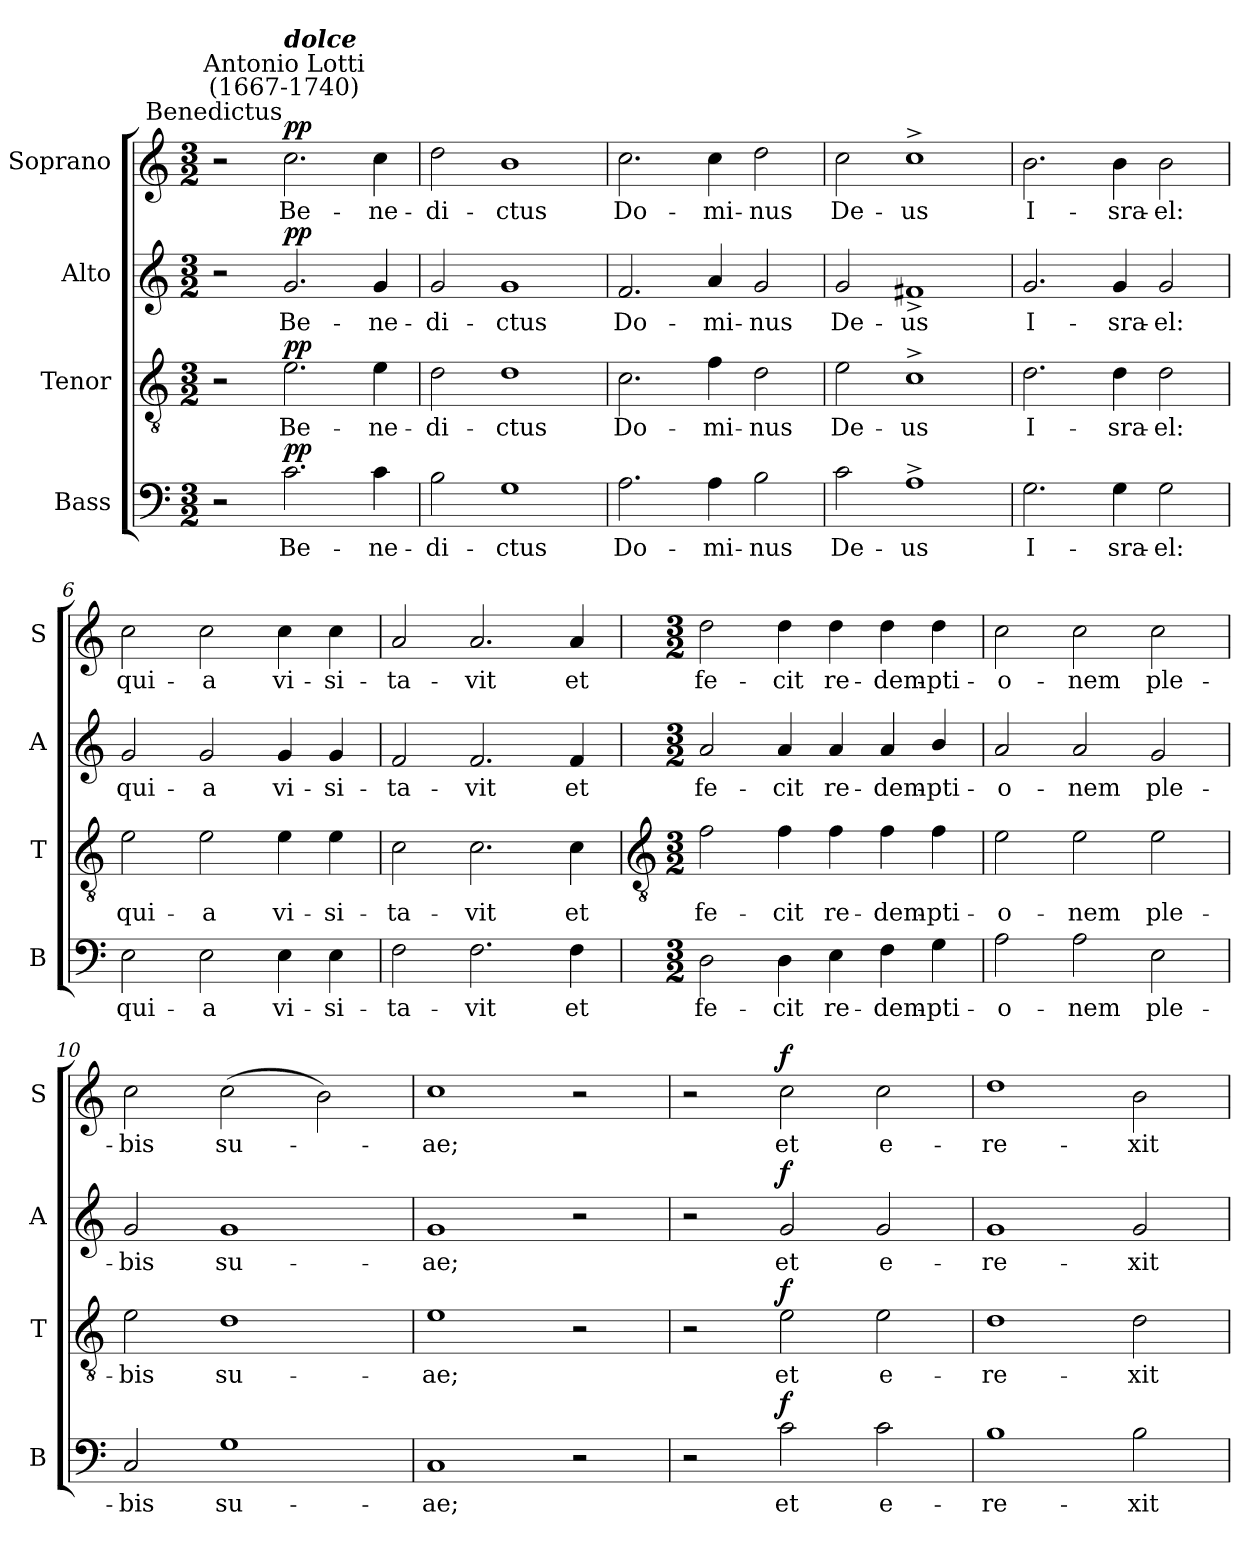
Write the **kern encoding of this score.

**kern	**text	**dynam	**kern	**text	**dynam	**kern	**text	**dynam	**kern	**text	**dynam
*part4	*part4	*part4	*part3	*part3	*part3	*part2	*part2	*part2	*part1	*part1	*part1
*staff4	*staff4	*staff4	*staff3	*staff3	*staff3	*staff2	*staff2	*staff2	*staff1	*staff1	*staff1
*I"Bass	*	*	*I"Tenor	*	*	*I"Alto	*	*	*I"Soprano	*	*
*I'B	*	*	*I'T	*	*	*I'A	*	*	*I'S	*	*
*clefF4	*	*	*clefGv2	*	*	*clefG2	*	*	*clefG2	*	*
*k[]	*	*	*k[]	*	*	*k[]	*	*	*k[]	*	*
*C:	*	*	*C:	*	*	*C:	*	*	*C:	*	*
*M3/2	*	*	*M3/2	*	*	*M3/2	*	*	*M3/2	*	*
=1	=1	=1	=1	=1	=1	=1	=1	=1	=1	=1	=1
!	!	!	!	!	!	!	!	!	!LO:TX:a:cj:t=Benedictus	!	!
2r	.	.	2r	.	.	2r	.	.	2r	.	.
!	!	!	!	!	!	!	!	!	!LO:TX:a:cj:t=Antonio Lotti\n(1667-1740)	!	!
!	!	!	!	!	!	!	!	!	!LO:TX:a:Bi:t=dolce	!	!
!	!LO:LY:b	!LO:DY:b	!	!LO:LY:b	!LO:DY:b	!	!LO:LY:b	!LO:DY:b	!	!LO:LY:b	!LO:DY:b
2.c	Be-	pp	2.e	Be-	pp	2.g	Be-	pp	2.cc	Be-	pp
!	!LO:LY:b	!	!	!LO:LY:b	!	!	!LO:LY:b	!	!	!LO:LY:b	!
4c	-ne-	.	4e	-ne-	.	4g	-ne-	.	4cc	-ne-	.
=2	=2	=2	=2	=2	=2	=2	=2	=2	=2	=2	=2
!	!LO:LY:b	!	!	!LO:LY:b	!	!	!LO:LY:b	!	!	!LO:LY:b	!
2B	-di-	.	2d	-di-	.	2g	-di-	.	2dd	-di-	.
!	!LO:LY:b	!	!	!LO:LY:b	!	!	!LO:LY:b	!	!	!LO:LY:b	!
1G	-ctus	.	1d	-ctus	.	1g	-ctus	.	1b	-ctus	.
=3	=3	=3	=3	=3	=3	=3	=3	=3	=3	=3	=3
!	!LO:LY:b	!	!	!LO:LY:b	!	!	!LO:LY:b	!	!	!LO:LY:b	!
2.A	Do-	.	2.c	Do-	.	2.f	Do-	.	2.cc	Do-	.
!	!LO:LY:b	!	!	!LO:LY:b	!	!	!LO:LY:b	!	!	!LO:LY:b	!
4A	-mi-	.	4f	-mi-	.	4a	-mi-	.	4cc	-mi-	.
!	!LO:LY:b	!	!	!LO:LY:b	!	!	!LO:LY:b	!	!	!LO:LY:b	!
2B	-nus	.	2d	-nus	.	2g	-nus	.	2dd	-nus	.
=4	=4	=4	=4	=4	=4	=4	=4	=4	=4	=4	=4
!	!LO:LY:b	!	!	!LO:LY:b	!	!	!LO:LY:b	!	!	!LO:LY:b	!
2c	De-	.	2e	De-	.	2g	De-	.	2cc	De-	.
!	!LO:LY:b	!	!	!LO:LY:b	!	!	!LO:LY:b	!	!	!LO:LY:b	!
1A^	-us	.	1c^	-us	.	1f#X^	-us	.	1cc^	-us	.
=5	=5	=5	=5	=5	=5	=5	=5	=5	=5	=5	=5
!	!LO:LY:b	!	!	!LO:LY:b	!	!	!LO:LY:b	!	!	!LO:LY:b	!
2.G	I-	.	2.d	I-	.	2.g	I-	.	2.b	I-	.
!	!LO:LY:b	!	!	!LO:LY:b	!	!	!LO:LY:b	!	!	!LO:LY:b	!
4G	-sra-	.	4d	-sra-	.	4g	-sra-	.	4b	-sra-	.
!	!LO:LY:b	!	!	!LO:LY:b	!	!	!LO:LY:b	!	!	!LO:LY:b	!
2G	-el:	.	2d	-el:	.	2g	-el:	.	2b	-el:	.
=6	=6	=6	=6	=6	=6	=6	=6	=6	=6	=6	=6
!	!LO:LY:b	!	!	!LO:LY:b	!	!	!LO:LY:b	!	!	!LO:LY:b	!
2E	qui-	.	2e	qui-	.	2g	qui-	.	2cc	qui-	.
!	!LO:LY:b	!	!	!LO:LY:b	!	!	!LO:LY:b	!	!	!LO:LY:b	!
2E	-a	.	2e	-a	.	2g	-a	.	2cc	-a	.
!	!LO:LY:b	!	!	!LO:LY:b	!	!	!LO:LY:b	!	!	!LO:LY:b	!
4E	vi-	.	4e	vi-	.	4g	vi-	.	4cc	vi-	.
!	!LO:LY:b	!	!	!LO:LY:b	!	!	!LO:LY:b	!	!	!LO:LY:b	!
4E	-si-	.	4e	-si-	.	4g	-si-	.	4cc	-si-	.
=7	=7	=7	=7	=7	=7	=7	=7	=7	=7	=7	=7
!	!LO:LY:b	!	!	!LO:LY:b	!	!	!LO:LY:b	!	!	!LO:LY:b	!
2F	-ta-	.	2c	-ta-	.	2f	-ta-	.	2a	-ta-	.
!	!LO:LY:b	!	!	!LO:LY:b	!	!	!LO:LY:b	!	!	!LO:LY:b	!
2.F	-vit	.	2.c	-vit	.	2.f	-vit	.	2.a	-vit	.
!	!LO:LY:b	!	!	!LO:LY:b	!	!	!LO:LY:b	!	!	!LO:LY:b	!
4F	et	.	4c	et	.	4f	et	.	4a	et	.
!!LO:LB:g=z
=8	=8	=8	=8	=8	=8	=8	=8	=8	=8	=8	=8
*	*	*	*clefGv2	*	*	*	*	*	*	*	*
*M3/2	*	*	*M3/2	*	*	*M3/2	*	*	*M3/2	*	*
!	!LO:LY:b	!	!	!LO:LY:b	!	!	!LO:LY:b	!	!	!LO:LY:b	!
2D	fe-	.	2f	fe-	.	2a	fe-	.	2dd	fe-	.
!	!LO:LY:b	!	!	!LO:LY:b	!	!	!LO:LY:b	!	!	!LO:LY:b	!
4D	-cit	.	4f	-cit	.	4a	-cit	.	4dd	-cit	.
!	!LO:LY:b	!	!	!LO:LY:b	!	!	!LO:LY:b	!	!	!LO:LY:b	!
4E	re-	.	4f	re-	.	4a	re-	.	4dd	re-	.
!	!LO:LY:b	!	!	!LO:LY:b	!	!	!LO:LY:b	!	!	!LO:LY:b	!
4F	-dem-	.	4f	-dem-	.	4a	-dem-	.	4dd	-dem-	.
!	!LO:LY:b	!	!	!LO:LY:b	!	!	!LO:LY:b	!	!	!LO:LY:b	!
4G	-pti-	.	4f	-pti-	.	4b/	-pti-	.	4dd	-pti-	.
=9	=9	=9	=9	=9	=9	=9	=9	=9	=9	=9	=9
!	!LO:LY:b	!	!	!LO:LY:b	!	!	!LO:LY:b	!	!	!LO:LY:b	!
2A	-o-	.	2e	-o-	.	2a	-o-	.	2cc	-o-	.
!	!LO:LY:b	!	!	!LO:LY:b	!	!	!LO:LY:b	!	!	!LO:LY:b	!
2A	-nem	.	2e	-nem	.	2a	-nem	.	2cc	-nem	.
!	!LO:LY:b	!	!	!LO:LY:b	!	!	!LO:LY:b	!	!	!LO:LY:b	!
2E	ple-	.	2e	ple-	.	2g	ple-	.	2cc	ple-	.
=10	=10	=10	=10	=10	=10	=10	=10	=10	=10	=10	=10
!	!LO:LY:b	!	!	!LO:LY:b	!	!	!LO:LY:b	!	!	!LO:LY:b	!
2C	-bis	.	2e	-bis	.	2g	-bis	.	2cc	-bis	.
!	!LO:LY:b	!	!	!LO:LY:b	!	!	!LO:LY:b	!	!	!LO:LY:b	!
1G	su-	.	1d	su-	.	1g	su-	.	(>2cc	su-	.
.	.	.	.	.	.	.	.	.	2b)	.	.
=11	=11	=11	=11	=11	=11	=11	=11	=11	=11	=11	=11
!	!LO:LY:b	!	!	!LO:LY:b	!	!	!LO:LY:b	!	!	!LO:LY:b	!
1C	-ae;	.	1e	-ae;	.	1g	-ae;	.	1cc	ae;	.
2r	.	.	2r	.	.	2r	.	.	2r	.	.
=12	=12	=12	=12	=12	=12	=12	=12	=12	=12	=12	=12
2r	.	.	2r	.	.	2r	.	.	2r	.	.
!	!LO:LY:b	!LO:DY:b	!	!LO:LY:b	!LO:DY:b	!	!LO:LY:b	!LO:DY:b	!	!LO:LY:b	!LO:DY:b
2c	et	f	2e	et	f	2g	et	f	2cc	et	f
!	!LO:LY:b	!	!	!LO:LY:b	!	!	!LO:LY:b	!	!	!LO:LY:b	!
2c	e-	.	2e	e-	.	2g	e-	.	2cc	e-	.
=13	=13	=13	=13	=13	=13	=13	=13	=13	=13	=13	=13
!	!LO:LY:b	!	!	!LO:LY:b	!	!	!LO:LY:b	!	!	!LO:LY:b	!
1B	-re-	.	1d	-re-	.	1g	-re-	.	1dd	-re-	.
!	!LO:LY:b	!	!	!LO:LY:b	!	!	!LO:LY:b	!	!	!LO:LY:b	!
2B	-xit	.	2d	-xit	.	2g	-xit	.	2b	-xit	.
=	=	=	=	=	=	=	=	=	=	=	=
*-	*-	*-	*-	*-	*-	*-	*-	*-	*-	*-	*-
